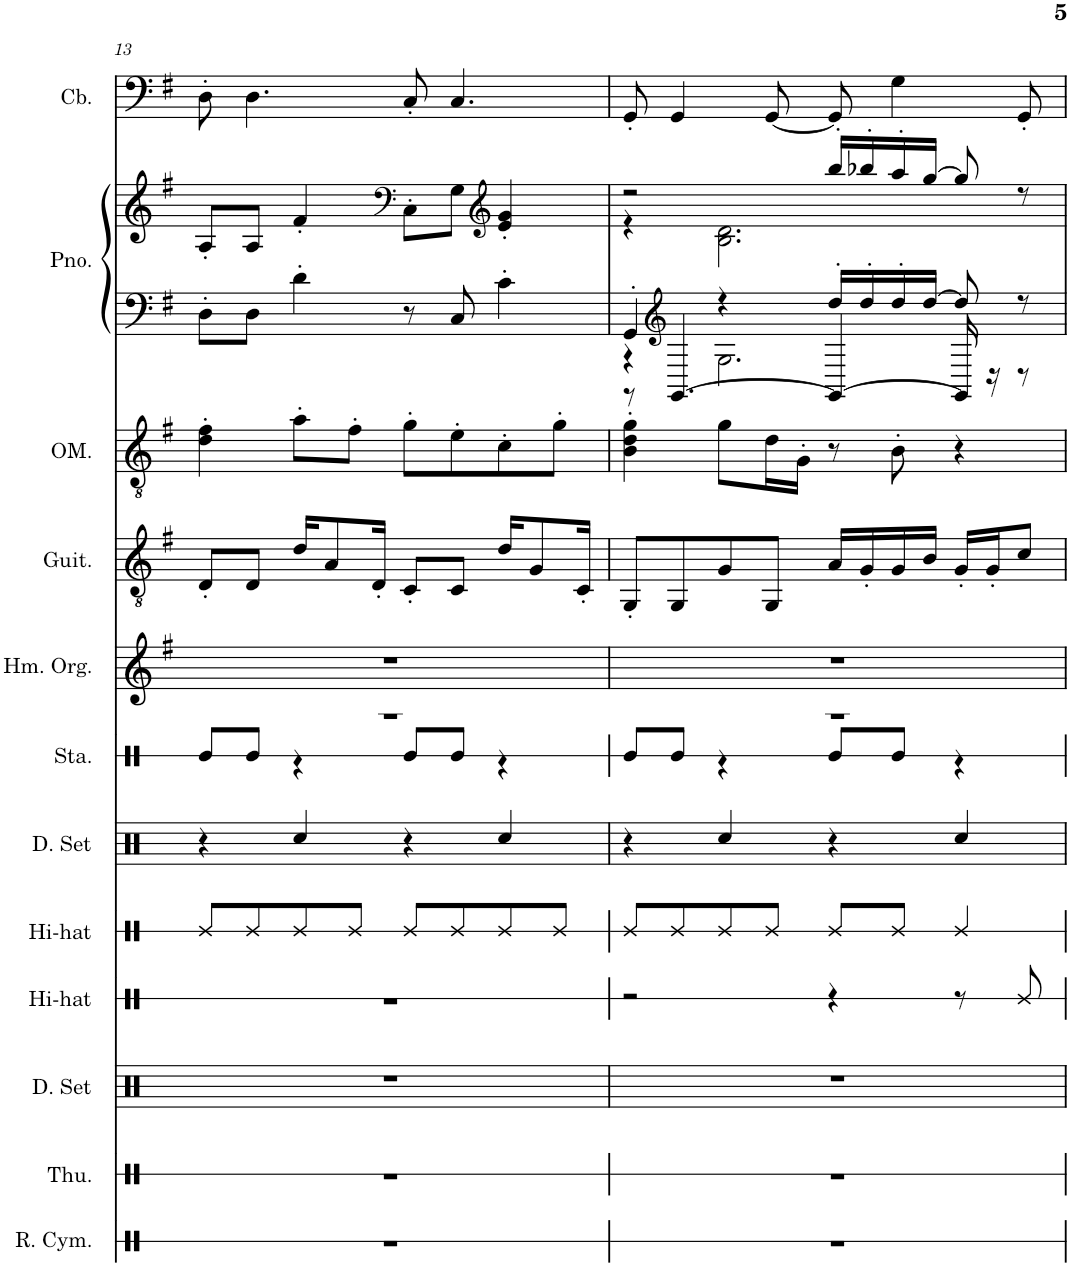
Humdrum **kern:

**kern	**kern	**kern	**kern	**kern	**kern	**kern	**kern	**kern	**kern	**kern	**kern	**kern
*part12	*part11	*part10	*part9	*part8	*part7	*part6	*part5	*part4	*part3	*part2	*part2	*part1
*staff13	*staff12	*staff11	*staff10	*staff9	*staff8	*staff7	*staff6	*staff5	*staff4	*staff3	*staff2	*staff1
*I"Ride Cymbal, RIDE CYMB	*I"Thundersheet, CRASH CYM	*I"Drumset, RIM SHOT	*I"Hi-hat, OPEN HIHA	*I"Hi-hat, CLOSED H.	*I"Drumset, SNARE DRU	*I"Stamp, BASS DRUM	*I"Hammond Organ, ORGAN 3	*I"Classical Guitar, NYLON GTR	*I"Octave Mandolin, STEEL GTR	*I"Piano, A.PIANO 2	*	*I"Contrabass, ACOU BASS
*I'R. Cym.	*I'Thu.	*I'D. Set	*I'Hi-hat	*I'Hi-hat	*I'D. Set	*I'Sta.	*I'Hm. Org.	*I'Guit.	*I'OM.	*I'Pno.	*	*I'Cb.
!!LO:PB:g=z
*clefX	*clefX	*clefX	*clefX	*clefX	*clefX	*clefX	*clefG2	*clefGv2	*clefGv2	*clefF4	*clefG2	*clefF4
*	*	*	*	*	*	*	*	*	*	*	*	*Trd7c12
*k[]	*k[]	*k[]	*k[]	*k[]	*k[]	*k[]	*k[f#]	*k[f#]	*k[f#]	*k[f#]	*k[f#]	*k[f#]
*M4/4	*M4/4	*M4/4	*M4/4	*M4/4	*M4/4	*M4/4	*M4/4	*M4/4	*M4/4	*M4/4	*M4/4	*M4/4
=13	=13	=13	=13	=13	=13	=13	=13	=13	=13	=13	=13	=13
*	*	*	*	*	*	*^	*	*	*	*	*	*
1r	1r	1r	1r	8Re/L	4r	1r	8Re/L	1r	8D'/L	4d\' 4f#\'	8D'\L	8A'/L	8D'\
.	.	.	.	8Re/	.	.	8Re/J	.	8D/J	.	8D\J	8A/J	4.D\
.	.	.	.	8Re/	4Rcc/	.	4r	.	16d/KL	8a'\L	4d'\	4f#'/	.
.	.	.	.	.	.	.	.	.	8A/	.	.	.	.
.	.	.	.	8Re/J	.	.	.	.	.	8f#'\J	.	.	.
.	.	.	.	.	.	.	.	.	16D'/Jk	.	.	.	.
*	*	*	*	*	*	*	*	*	*	*	*	*clefF4	*
.	.	.	.	8Re/L	4r	.	8Re/L	.	8C'/L	8g'\L	8r	8C'\L	8C'/
.	.	.	.	8Re/	.	.	8Re/J	.	8C/J	8e'\	8C/	8G\J	4.C/
*	*	*	*	*	*	*	*	*	*	*	*	*clefG2	*
.	.	.	.	8Re/	4Rcc/	.	4r	.	16d/KL	8c'\	4c'\	4e/' 4g/'	.
.	.	.	.	.	.	.	.	.	8G/	.	.	.	.
.	.	.	.	8Re/J	.	.	.	.	.	8g'\J	.	.	.
.	.	.	.	.	.	.	.	.	16C'/Jk	.	.	.	.
=14	=14	=14	=14	=14	=14	=14	=14	=14	=14	=14	=14	=14	=14
*	*	*	*	*	*	*	*	*	*	*	*^	*^	*
*	*	*	*	*	*	*	*	*	*	*	*	*^	*	*	*
1r	1r	1r	2r	8Re/L	4r	1r	8Re/L	1r	8GG'/L	4B\' 4d\' 4g\'	4GG'/	4r	8r	2r	4r	8GG'/
*	*	*	*	*	*	*	*	*	*	*	*clefG2	*	*	*	*	*
.	.	.	.	8Re/	.	.	8Re/J	.	8GG/	.	.	.	[4.GG/	.	.	4GG/
.	.	.	.	8Re/	4Rcc/	.	4r	.	8G/	8g\L	4r	2.G\	.	.	2.B\ 2.d\	.
.	.	.	.	8Re/J	.	.	.	.	8GG/J	16d\L	.	.	.	.	.	[8GG/
.	.	.	.	.	.	.	.	.	.	16G'\JJ	.	.	.	.	.	.
.	.	.	4r	8Re/L	4r	.	8Re/L	.	16A/LL	8r	16dd'/LL	.	4GG/_	16bb'/LL	.	8GG/]
.	.	.	.	.	.	.	.	.	16G'/	.	16dd'/	.	.	16bb-X'/	.	.
.	.	.	.	8Re/J	.	.	8Re/J	.	16G/	8B'\	16dd'/	.	.	16aa'/	.	4G\
.	.	.	.	.	.	.	.	.	16B/JJ	.	[16dd/JJ	.	.	[16gg/JJ	.	.
.	.	.	8r	4Re/	4Rcc/	.	4r	.	16G'/LL	4r	8dd/]	.	16GG/]	8gg/]	.	.
.	.	.	.	.	.	.	.	.	16G'/J	.	.	.	16r	.	.	.
.	.	.	8Re/	.	.	.	.	.	8c/J	.	8r	.	8r	8r	.	8GG'/
*	*	*	*	*	*	*	*	*	*	*	*v	*v	*v	*	*	*
*	*	*	*	*	*	*v	*v	*	*	*	*	*v	*v	*
=	=	=	=	=	=	=	=	=	=	=	=	=
*-	*-	*-	*-	*-	*-	*-	*-	*-	*-	*-	*-	*-
